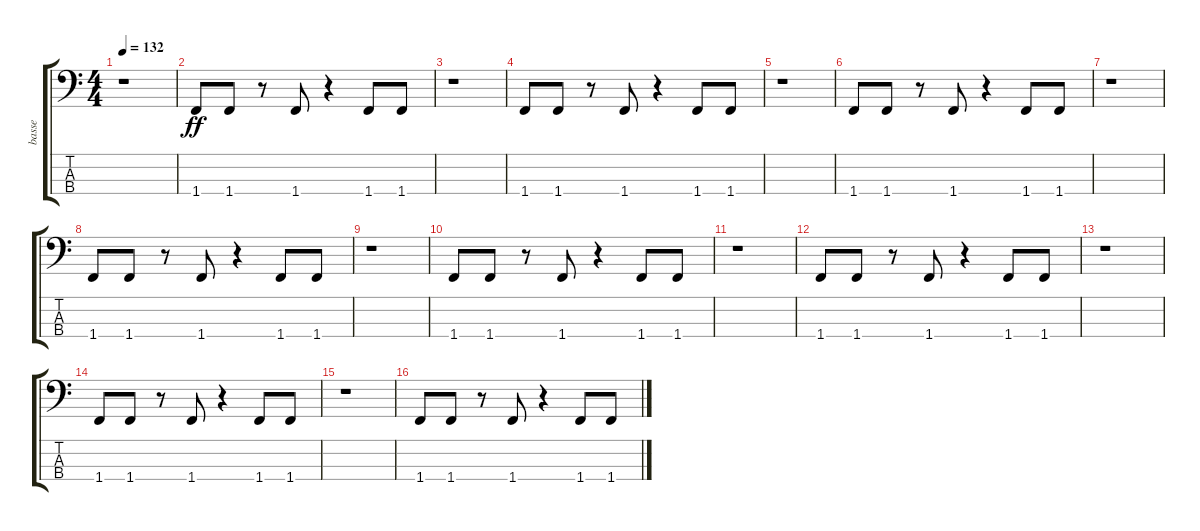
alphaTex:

\track ("basse" "basse") {instrument electricbassfinger}
\staff {score tabs}
\tuning (G2 D2 A1 E1) {hide}
\ts (4 4)
\tempo 132
\clef f4
\ks c
r.1{dy ff} |
1.4.8 1.4.8 r.8 1.4.8 r.4 1.4.8 1.4.8 |
r.1 |
1.4.8 1.4.8 r.8 1.4.8 r.4 1.4.8 1.4.8 |
r.1 |
1.4.8 1.4.8 r.8 1.4.8 r.4 1.4.8 1.4.8 |
r.1 |
1.4.8 1.4.8 r.8 1.4.8 r.4 1.4.8 1.4.8 |
r.1 |
1.4.8 1.4.8 r.8 1.4.8 r.4 1.4.8 1.4.8 |
r.1 |
1.4.8 1.4.8 r.8 1.4.8 r.4 1.4.8 1.4.8 |
r.1 |
1.4.8 1.4.8 r.8 1.4.8 r.4 1.4.8 1.4.8 |
r.1 |
1.4.8 1.4.8 r.8 1.4.8 r.4 1.4.8 1.4.8
